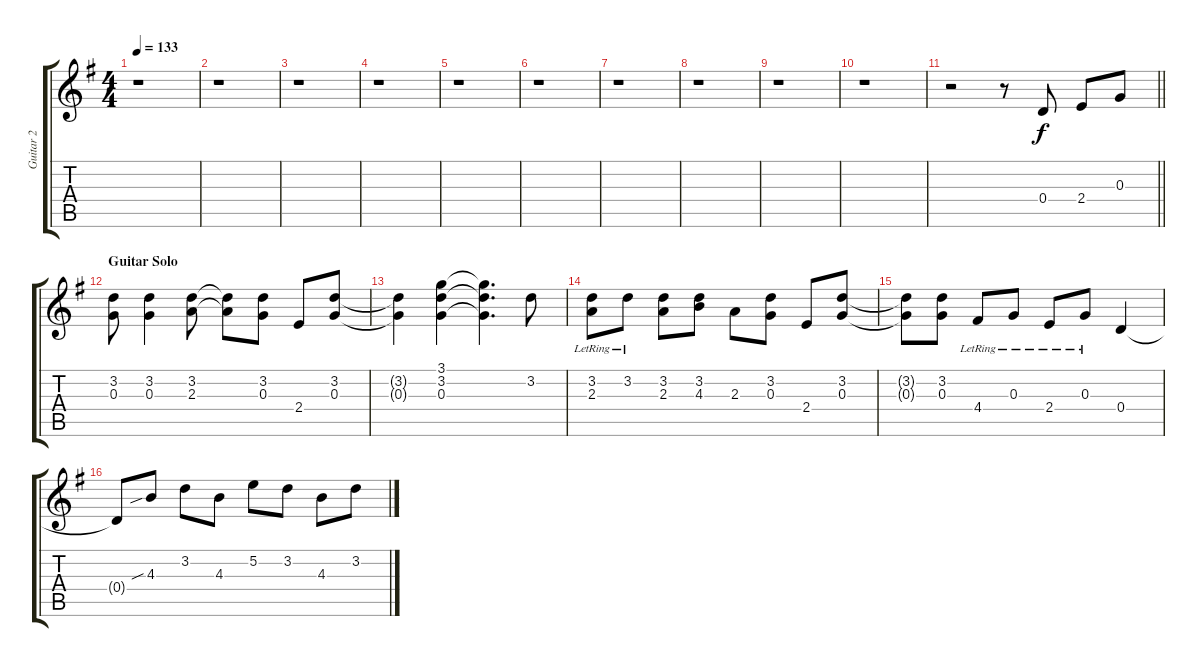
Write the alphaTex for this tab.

\track ("Guitar 2" "Guitar 2") {instrument acousticguitarsteel}
\staff {score tabs}
\tuning (E4 B3 G3 D3 A2 E2) {hide}
\ts (4 4)
\tempo 133
\clef g2
\ks g
r.1{dy f} |
r.1 |
r.1 |
r.1 |
r.1 |
r.1 |
r.1 |
r.1 |
r.1 |
r.1 |
\barLineRight lightlight
r.2 r.8 0.4.8 2.4.8 0.3.8 |
\section ("" "Guitar Solo")
(3.2 0.3).8 (3.2 0.3).4 (3.2 2.3).8 (3.2{t} 2.3{t}).8 (3.2 0.3).8 2.4.8 (3.2 0.3).8 |
(3.2{t} 0.3{t}).4 (3.1 3.2 0.3).4 (3.1{t} 3.2{t} 0.3{t}).4{d} 3.2.8 |
(3.2{lr} 2.3{lr}).8 3.2{lr}.8 (3.2 2.3).8 (3.2 4.3).8 2.3.8 (3.2 0.3).8 2.4.8 (3.2 0.3).8 |
(3.2{t} 0.3{t}).8 (3.2 0.3).8 4.4{lr}.8 0.3{lr}.8 2.4{lr}.8 0.3{lr}.8 0.4.4 |
0.4{t}.8 4.3{sib}.8 3.2.8 4.3.8 5.2.8 3.2.8 4.3.8 3.2.8
